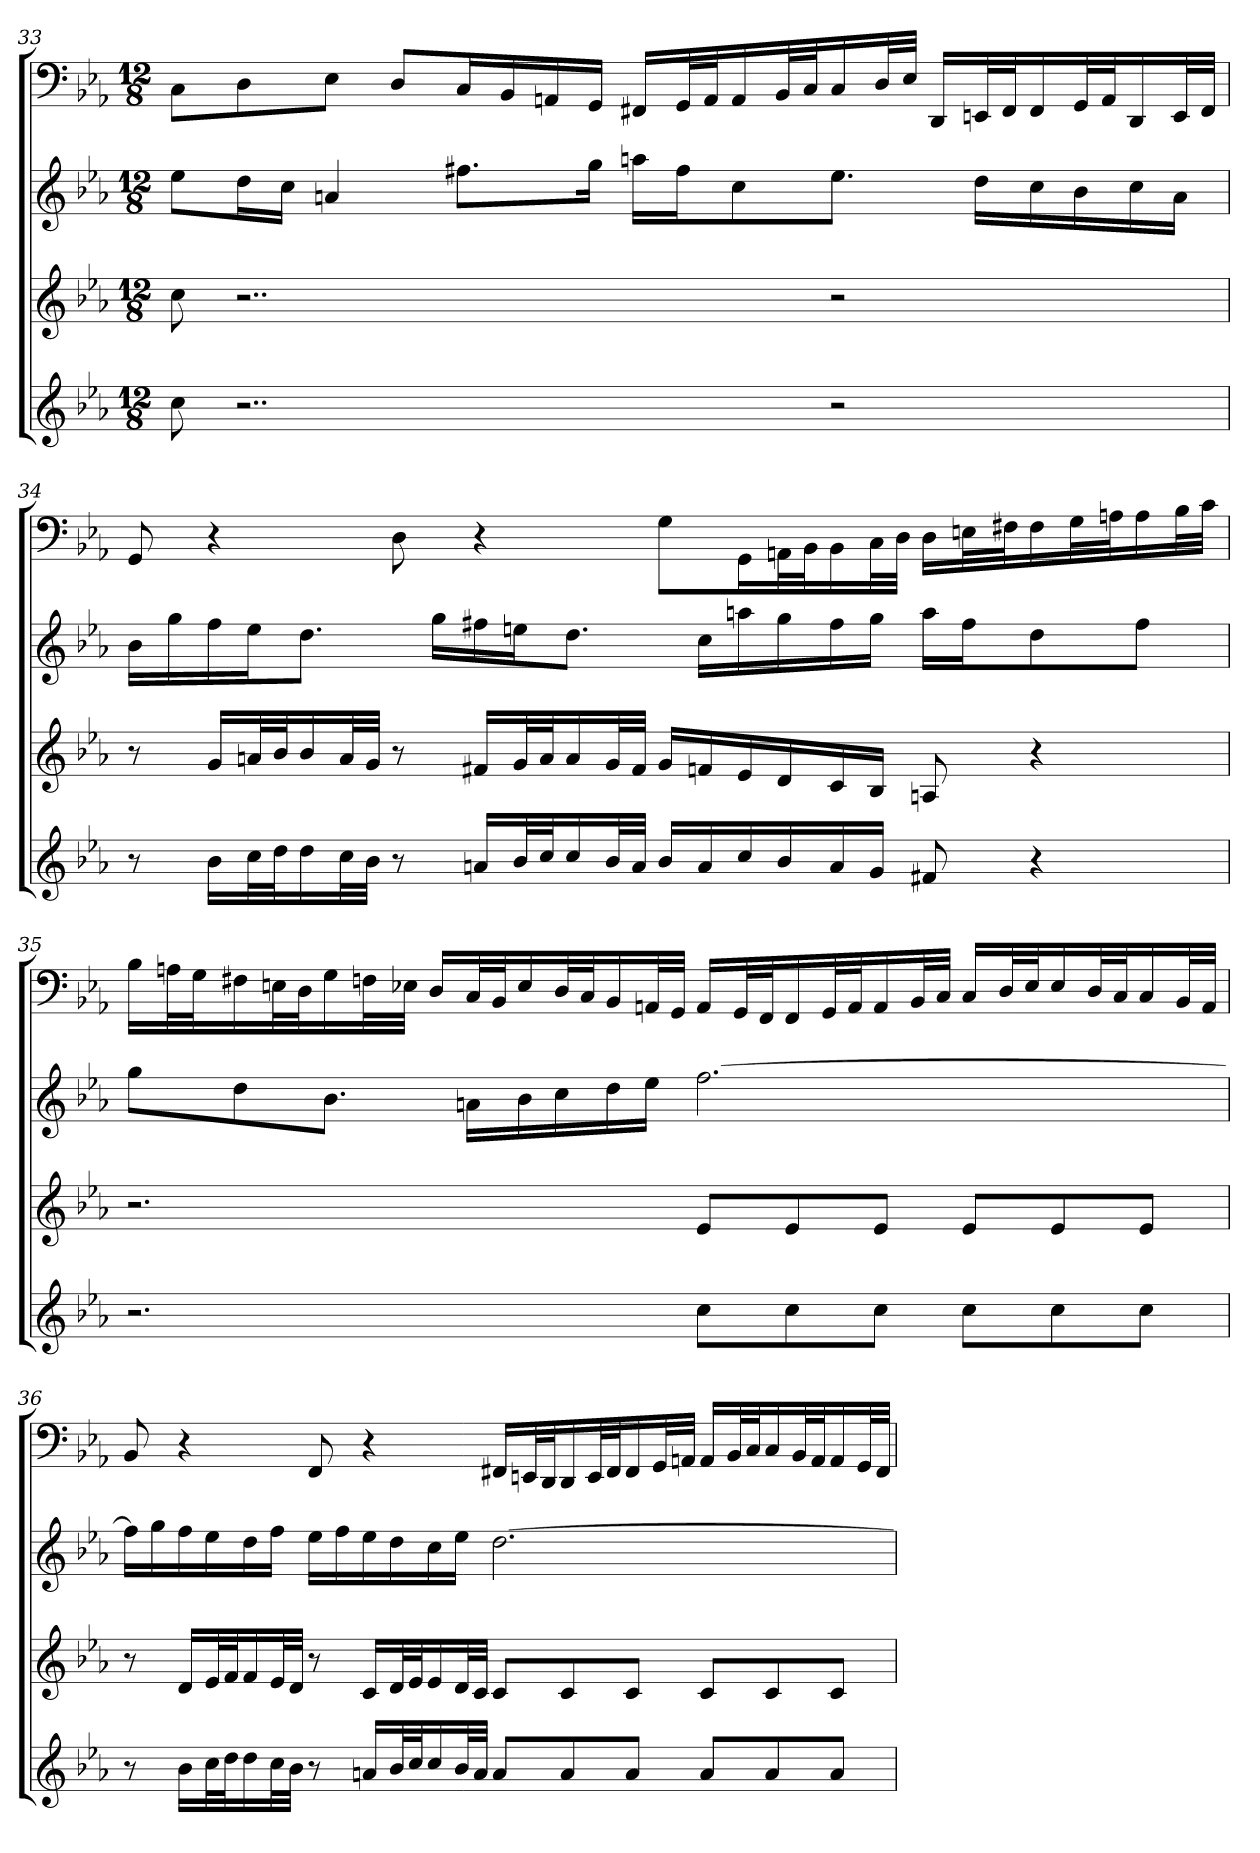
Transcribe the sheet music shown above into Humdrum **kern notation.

**kern	**kern	**kern	**kern
*part4	*part3	*part2	*part1
*staff4	*staff3	*staff2	*staff1
*clefG2	*clefG2	*clefG2	*clefF4
*k[b-e-a-]	*k[b-e-a-]	*k[b-e-a-]	*k[b-e-a-]
*c:	*c:	*c:	*c:
*M12/8	*M12/8	*M12/8	*M12/8
=33	=33	=33	=33
8cc	8cc	8ee-\L	8C\L
2..r	2..r	16dd\L	8D\
.	.	16cc\JJ	.
.	.	4an	8E-\J
.	.	.	8D/L
.	.	8.ff#X\L	16C/L
.	.	.	16BB-/
.	.	.	16AAn/
.	.	16gg\Jk	16GG/JJ
.	.	16aan\LL	16FF#X/LL
.	.	16ff#\J	32GG/L
.	.	.	32AA/J
.	.	8cc\	16AA/
.	.	.	32BB-/L
.	.	.	32C/J
2r	2r	8.ee-\J	16C/
.	.	.	32D/L
.	.	.	32E-/JJJ
.	.	.	16DD/LL
.	.	16dd\LL	32EEn/L
.	.	.	32FF#/J
.	.	16cc\	16FF#/
.	.	16b-\	32GG/L
.	.	.	32AA/J
.	.	16cc\	16DD/
.	.	16a\JJ	32EE/L
.	.	.	32FF#/JJJ
=34	=34	=34	=34
8r	8r	16b-\LL	8GG
.	.	16gg\	.
16b-\LL	16g/LL	16ff\	4r
32cc\L	32an/L	16ee-\J	.
32dd\J	32b-/J	.	.
16dd\	16b-/	8.dd\J	.
32cc\L	32a/L	.	.
32b-\JJJ	32g/JJJ	.	.
8r	8r	.	8D
.	.	16gg\LL	.
16an/LL	16f#X/LL	16ff#X\	4r
32b-/L	32g/L	16een\J	.
32cc/J	32a/J	.	.
16cc/	16a/	8.dd\J	.
32b-/L	32g/L	.	.
32a/JJJ	32f#/JJJ	.	.
16b-/LL	16g/LL	.	8G\L
16a/	16fn/	16cc\LL	.
16cc/	16e-/	16aan\	16GG\L
16b-/	16d/	16gg\	32AAn\L
.	.	.	32BB-\J
16a/	16c/	16ff#\	16BB-\
16g/JJ	16B-/JJ	16gg\JJ	32C\L
.	.	.	32D\JJJ
8f#X	8An	16aa\LL	16D\LL
.	.	16ff#\J	32En\L
.	.	.	32F#X\J
4r	4r	8dd\	16F#\
.	.	.	32G\L
.	.	.	32An\J
.	.	8ff#\J	16A\
.	.	.	32B-\L
.	.	.	32c\JJJ
=35	=35	=35	=35
2.r	2.r	8gg\L	16B-\LL
.	.	.	32An\L
.	.	.	32G\J
.	.	8dd\	16F#X\
.	.	.	32En\L
.	.	.	32D\J
.	.	8.b-\J	16G\
.	.	.	32Fn\L
.	.	.	32E-X\JJJ
.	.	.	16D/LL
.	.	16an\LL	32C/L
.	.	.	32BB-/J
.	.	16b-\	16E-/
.	.	16cc\	32D/L
.	.	.	32C/J
.	.	16dd\	16BB-/
.	.	16ee-\JJ	32AAn/L
.	.	.	32GG/JJJ
8cc\L	8e-/L	[2.ff	16AA/LL
.	.	.	32GG/L
.	.	.	32FF/J
8cc\	8e-/	.	16FF/
.	.	.	32GG/L
.	.	.	32AA/J
8cc\J	8e-/J	.	16AA/
.	.	.	32BB-/L
.	.	.	32C/JJJ
8cc\L	8e-/L	.	16C/LL
.	.	.	32D/L
.	.	.	32E-/J
8cc\	8e-/	.	16E-/
.	.	.	32D/L
.	.	.	32C/J
8cc\J	8e-/J	.	16C/
.	.	.	32BB-/L
.	.	.	32AA/JJJ
=36	=36	=36	=36
8r	8r	16ff\LL]	8BB-
.	.	16gg\	.
16b-\LL	16d/LL	16ff\	4r
32cc\L	32e-/L	16ee-\	.
32dd\J	32f/J	.	.
16dd\	16f/	16dd\	.
32cc\L	32e-/L	16ff\JJ	.
32b-\JJJ	32d/JJJ	.	.
8r	8r	16ee-\LL	8FF
.	.	16ff\	.
16an/LL	16c/LL	16ee-\	4r
32b-/L	32d/L	16dd\	.
32cc/J	32e-/J	.	.
16cc/	16e-/	16cc\	.
32b-/L	32d/L	16ee-\JJ	.
32a/JJJ	32c/JJJ	.	.
8a/L	8c/L	[2.dd	16FF#X/LL
.	.	.	32EEn/L
.	.	.	32DD/J
8a/	8c/	.	16DD/
.	.	.	32EE/L
.	.	.	32FF#/J
8a/J	8c/J	.	16FF#/
.	.	.	32GG/L
.	.	.	32AAn/JJJ
8a/L	8c/L	.	16AA/LL
.	.	.	32BB-/L
.	.	.	32C/J
8a/	8c/	.	16C/
.	.	.	32BB-/L
.	.	.	32AA/J
8a/J	8c/J	.	16AA/
.	.	.	32GG/L
.	.	.	32FF#/JJJ
=	=	=	=
*-	*-	*-	*-
